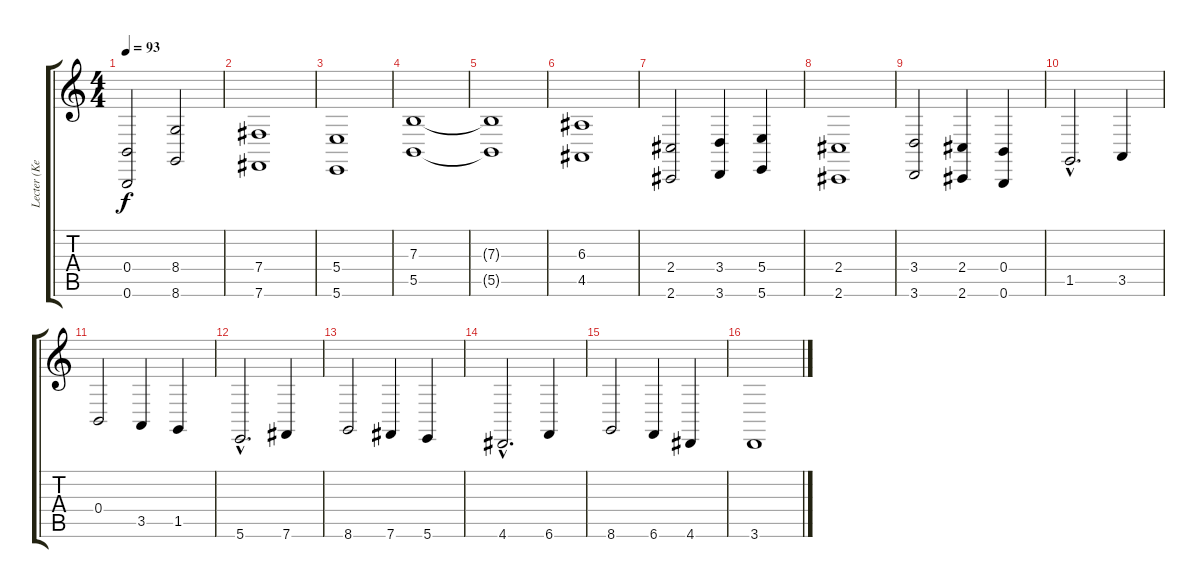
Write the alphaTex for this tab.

\track ("Lecter (KeybLeft)" "Lecter (Ke") {instrument brightacousticpiano}
\staff {score tabs}
\tuning (Db4 Ab3 E3 B2 Gb2 B1) {hide}
\ts (4 4)
\tempo 93
\clef g2
\ks c
(0.4 0.6).2{dy f} (8.4 8.6).2 |
(7.4 7.6).1 |
(5.4 5.6).1 |
(7.3 5.5).1 |
(7.3{t} 5.5{t}).1 |
(6.3 4.5).1 |
(2.4 2.6).2 (3.4 3.6).4 (5.4 5.6).4 |
(2.4 2.6).1 |
(3.4 3.6).2 (2.4 2.6).4 (0.4 0.6).4 |
1.5{hac}.2{d} 3.5.4 |
0.4.2 3.5.4 1.5.4 |
5.6{hac}.2{d} 7.6.4 |
8.6.2 7.6.4 5.6.4 |
4.6{hac}.2{d} 6.6.4 |
8.6.2 6.6.4 4.6.4 |
3.6.1
